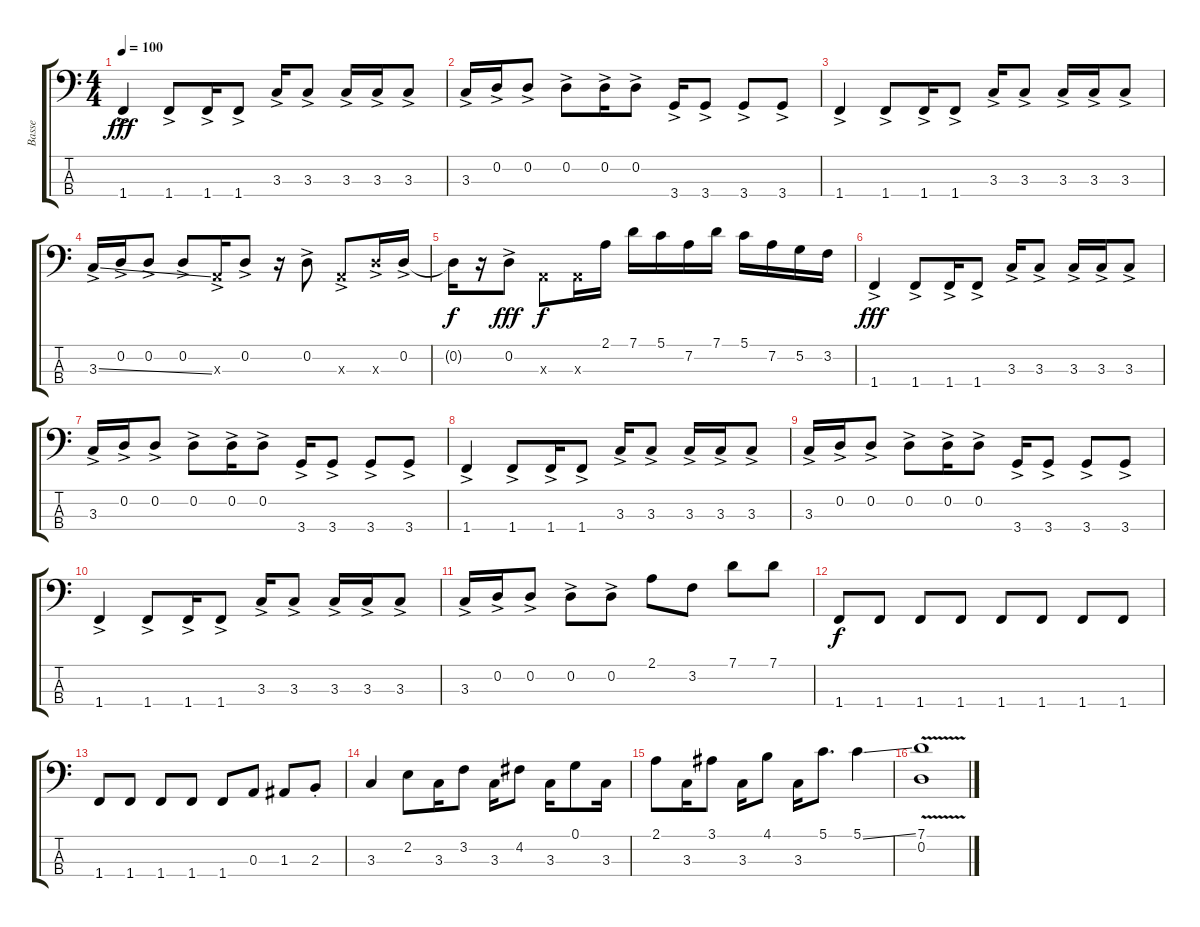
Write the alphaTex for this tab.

\track ("Basse" "Basse") {instrument electricbasspick}
\staff {score tabs}
\tuning (G2 D2 A1 E1) {hide}
\ts (4 4)
\tempo 100
\clef f4
\ks c
1.4{ac}.4{dy fff} 1.4{ac}.8 1.4{ac}.16 1.4{ac}.8 3.3{ac}.16 3.3{ac}.8 3.3{ac}.16 3.3{ac}.16 3.3{ac}.8 |
3.3{ac}.16 0.2{ac}.16 0.2{ac}.8 0.2{ac}.8 0.2{ac}.16 0.2{ac}.8 3.4{ac}.16 3.4{ac}.8 3.4{ac}.8 3.4{ac}.8 |
1.4{ac}.4 1.4{ac}.8 1.4{ac}.16 1.4{ac}.8 3.3{ac}.16 3.3{ac}.8 3.3{ac}.16 3.3{ac}.16 3.3{ac}.8 |
3.3{ss ac}.16 0.2{ac}.16 0.2{ac}.8 0.2{ac}.8 0.3{ac x}.16 0.2{ac}.8 r.16 0.2{ac}.8 0.3{ac x}.8 5.3{ac x}.16 0.2{ac}.16 |
0.2{t}.16{dy f} r.16 0.2{ac}.8{dy fff} 0.3{x}.8{dy f} 0.3{x}.16 2.1.16 7.1.16 5.1.16 7.2.16 7.1.16 5.1.16 7.2.16 5.2.16 3.2.16 |
1.4{ac}.4{dy fff} 1.4{ac}.8 1.4{ac}.16 1.4{ac}.8 3.3{ac}.16 3.3{ac}.8 3.3{ac}.16 3.3{ac}.16 3.3{ac}.8 |
3.3{ac}.16 0.2{ac}.16 0.2{ac}.8 0.2{ac}.8 0.2{ac}.16 0.2{ac}.8 3.4{ac}.16 3.4{ac}.8 3.4{ac}.8 3.4{ac}.8 |
1.4{ac}.4 1.4{ac}.8 1.4{ac}.16 1.4{ac}.8 3.3{ac}.16 3.3{ac}.8 3.3{ac}.16 3.3{ac}.16 3.3{ac}.8 |
3.3{ac}.16 0.2{ac}.16 0.2{ac}.8 0.2{ac}.8 0.2{ac}.16 0.2{ac}.8 3.4{ac}.16 3.4{ac}.8 3.4{ac}.8 3.4{ac}.8 |
1.4{ac}.4 1.4{ac}.8 1.4{ac}.16 1.4{ac}.8 3.3{ac}.16 3.3{ac}.8 3.3{ac}.16 3.3{ac}.16 3.3{ac}.8 |
3.3{ac}.16 0.2{ac}.16 0.2{ac}.8 0.2{ac}.8 0.2{ac}.8 2.1.8 3.2.8 7.1.8 7.1.8 |
1.4.8{dy f} 1.4.8 1.4.8 1.4.8 1.4.8 1.4.8 1.4.8 1.4.8 |
1.4.8 1.4.8 1.4.8 1.4.8 1.4.8 0.3.8 1.3.8 2.3{st}.8 |
3.3.4 2.2.8 3.3.16 3.2.8 3.3.16 4.2.8 3.3.16 0.1.8 3.3.16 |
2.1.8 3.3.16 3.1.8 3.3.16 4.1.8 3.3.16 5.1.8{d} 5.1{ss}.4 |
(7.1{v} 0.2).1
